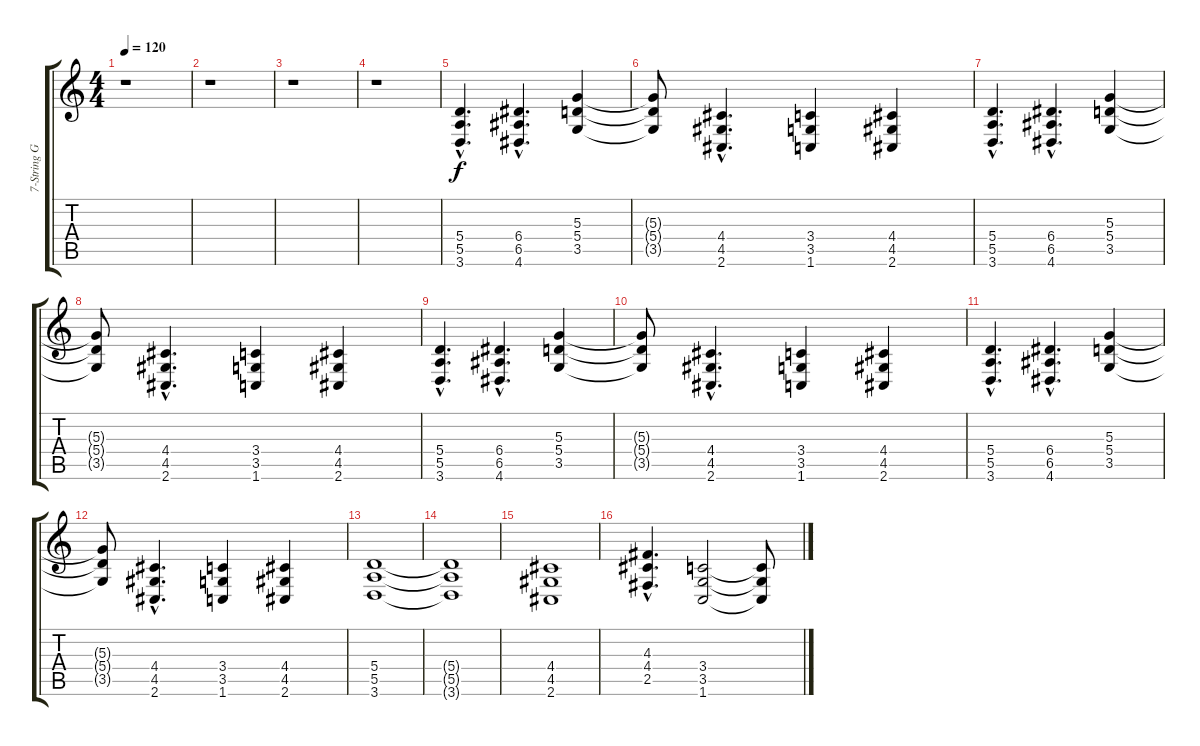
\track ("7-String Gtr.1" "7-String G") {instrument distortionguitar}
\staff {score tabs}
\tuning (B3 G3 D3 A2 E2 B1) {hide}
\ts (4 4)
\tempo 120
\clef g2
\ks c
r.1{dy f} |
r.1 |
r.1 |
r.1 |
(5.4{hac} 5.5{hac} 3.6{hac}).4{d} (6.4{hac} 6.5{hac} 4.6{hac}).4{d} (5.3 5.4 3.5).4 |
(5.3{t} 5.4{t} 3.5{t}).8 (4.4{hac} 4.5{hac} 2.6{hac}).4{d} (3.4 3.5 1.6).4 (4.4 4.5 2.6).4 |
(5.4{hac} 5.5{hac} 3.6{hac}).4{d} (6.4{hac} 6.5{hac} 4.6{hac}).4{d} (5.3 5.4 3.5).4 |
(5.3{t} 5.4{t} 3.5{t}).8 (4.4{hac} 4.5{hac} 2.6{hac}).4{d} (3.4 3.5 1.6).4 (4.4 4.5 2.6).4 |
(5.4{hac} 5.5{hac} 3.6{hac}).4{d} (6.4{hac} 6.5{hac} 4.6{hac}).4{d} (5.3 5.4 3.5).4 |
(5.3{t} 5.4{t} 3.5{t}).8 (4.4{hac} 4.5{hac} 2.6{hac}).4{d} (3.4 3.5 1.6).4 (4.4 4.5 2.6).4 |
(5.4{hac} 5.5{hac} 3.6{hac}).4{d} (6.4{hac} 6.5{hac} 4.6{hac}).4{d} (5.3 5.4 3.5).4 |
(5.3{t} 5.4{t} 3.5{t}).8 (4.4{hac} 4.5{hac} 2.6{hac}).4{d} (3.4 3.5 1.6).4 (4.4 4.5 2.6).4 |
(5.4 5.5 3.6).1 |
(5.4{t} 5.5{t} 3.6{t}).1 |
(4.4 4.5 2.6).1 |
(4.3{hac} 4.4{hac} 2.5{hac}).4{d} (3.4 3.5 1.6).2 (3.4{t} 3.5{t} 1.6{t}).8
